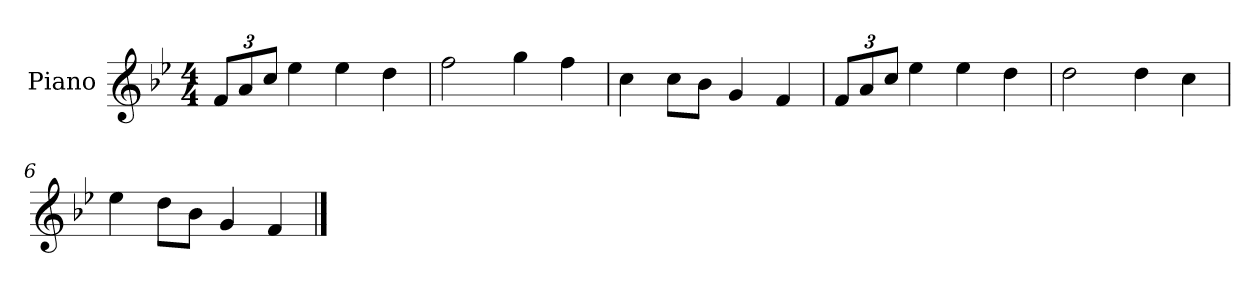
**kern
*part1
*staff1
*I"Piano
*I'P-no
*clefG2
*k[b-e-]
*M4/4
*MM90
*Xbrackettup
=1
12f/L
12a/
12cc/J
4ee-\
4ee-\
4dd\
=2
2ff\
4gg\
4ff\
=3
4cc\
8cc\L
8b-\J
4g/
4f/
=4
12f/L
12a/
12cc/J
4ee-\
4ee-\
4dd\
=5
2dd\
4dd\
4cc\
=6
4ee-\
8dd\L
8b-\J
4g/
4f/
==
*-
